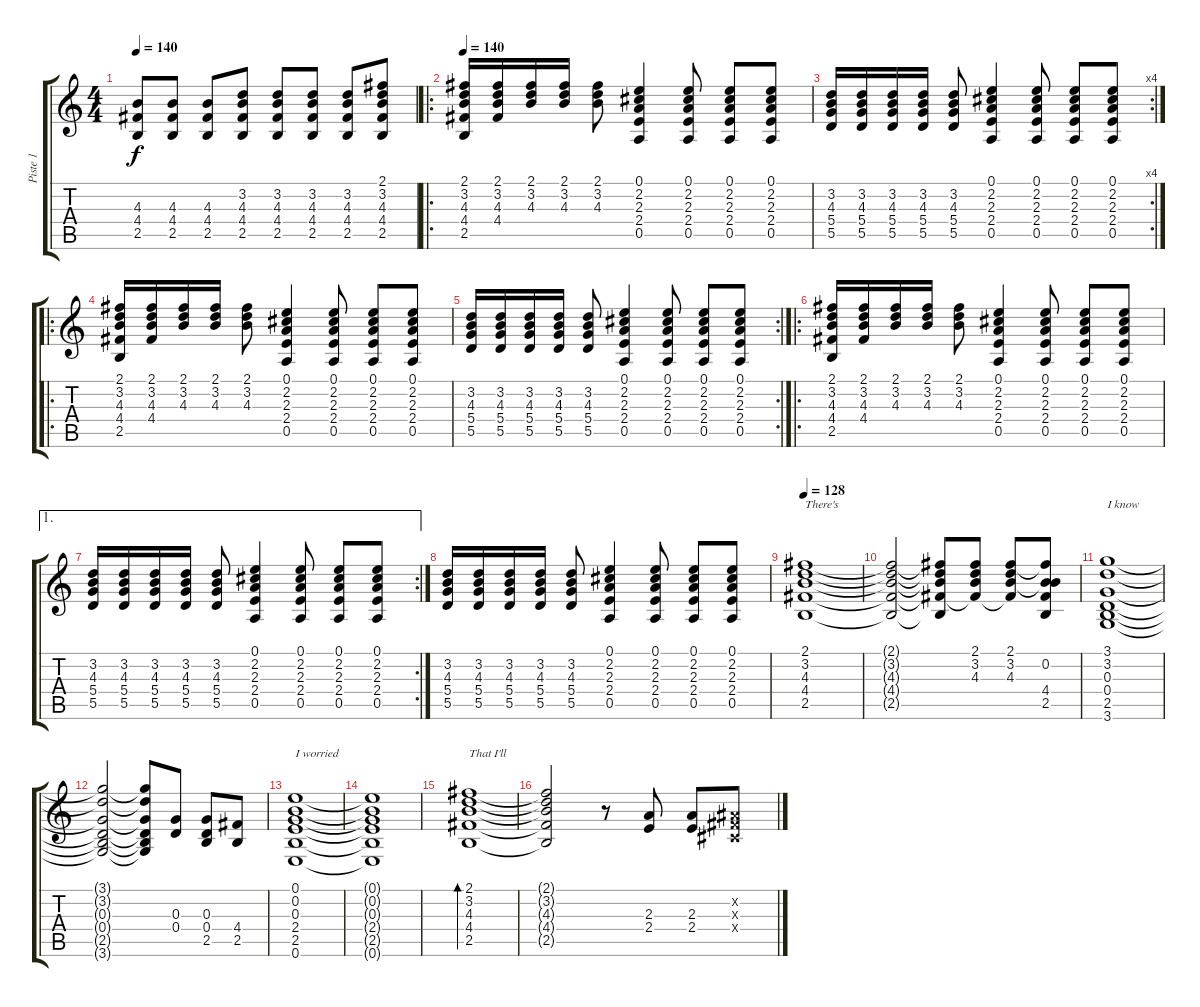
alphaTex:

\track ("Piste 1" "Piste 1") {instrument acousticguitarsteel}
\staff {score tabs}
\tuning (E4 B3 G3 D3 A2 E2) {hide}
\ts (4 4)
\tempo 140
\clef g2
\ks c
(4.3 4.4 2.5).8{dy f} (4.3 4.4 2.5).8 (4.3 4.4 2.5).8 (3.2 4.3 4.4 2.5).8 (3.2 4.3 4.4 2.5).8 (3.2 4.3 4.4 2.5).8 (3.2 4.3 4.4 2.5).8 (2.1 3.2 4.3 4.4 2.5).8 |
\ro
\tempo 140
(2.1 3.2 4.3 4.4 2.5).16 (2.1 3.2 4.3 4.4).16 (2.1 3.2 4.3).16 (2.1 3.2 4.3).16 (2.1 3.2 4.3).8 (0.1 2.2 2.3 2.4 0.5).4 (0.1 2.2 2.3 2.4 0.5).8 (0.1 2.2 2.3 2.4 0.5).8 (0.1 2.2 2.3 2.4 0.5).8 |
\rc 4
(3.2 4.3 5.4 5.5).16 (3.2 4.3 5.4 5.5).16 (3.2 4.3 5.4 5.5).16 (3.2 4.3 5.4 5.5).16 (3.2 4.3 5.4 5.5).8 (0.1 2.2 2.3 2.4 0.5).4 (0.1 2.2 2.3 2.4 0.5).8 (0.1 2.2 2.3 2.4 0.5).8 (0.1 2.2 2.3 2.4 0.5).8 |
\ro
(2.1 3.2 4.3 4.4 2.5).16 (2.1 3.2 4.3 4.4).16 (2.1 3.2 4.3).16 (2.1 3.2 4.3).16 (2.1 3.2 4.3).8 (0.1 2.2 2.3 2.4 0.5).4 (0.1 2.2 2.3 2.4 0.5).8 (0.1 2.2 2.3 2.4 0.5).8 (0.1 2.2 2.3 2.4 0.5).8 |
\rc 2
(3.2 4.3 5.4 5.5).16 (3.2 4.3 5.4 5.5).16 (3.2 4.3 5.4 5.5).16 (3.2 4.3 5.4 5.5).16 (3.2 4.3 5.4 5.5).8 (0.1 2.2 2.3 2.4 0.5).4 (0.1 2.2 2.3 2.4 0.5).8 (0.1 2.2 2.3 2.4 0.5).8 (0.1 2.2 2.3 2.4 0.5).8 |
\ro
(2.1 3.2 4.3 4.4 2.5).16 (2.1 3.2 4.3 4.4).16 (2.1 3.2 4.3).16 (2.1 3.2 4.3).16 (2.1 3.2 4.3).8 (0.1 2.2 2.3 2.4 0.5).4 (0.1 2.2 2.3 2.4 0.5).8 (0.1 2.2 2.3 2.4 0.5).8 (0.1 2.2 2.3 2.4 0.5).8 |
\ae 1
\rc 2
(3.2 4.3 5.4 5.5).16 (3.2 4.3 5.4 5.5).16 (3.2 4.3 5.4 5.5).16 (3.2 4.3 5.4 5.5).16 (3.2 4.3 5.4 5.5).8 (0.1 2.2 2.3 2.4 0.5).4 (0.1 2.2 2.3 2.4 0.5).8 (0.1 2.2 2.3 2.4 0.5).8 (0.1 2.2 2.3 2.4 0.5).8 |
(3.2 4.3 5.4 5.5).16 (3.2 4.3 5.4 5.5).16 (3.2 4.3 5.4 5.5).16 (3.2 4.3 5.4 5.5).16 (3.2 4.3 5.4 5.5).8 (0.1 2.2 2.3 2.4 0.5).4 (0.1 2.2 2.3 2.4 0.5).8 (0.1 2.2 2.3 2.4 0.5).8 (0.1 2.2 2.3 2.4 0.5).8 |
\tempo 128
(2.1 3.2 4.3 4.4 2.5).1{txt "There's"} |
(2.1{t} 3.2{t} 4.3{t} 4.4{t} 2.5{t}).2 (2.1{t} 3.2{t} 4.3{t} 4.4{t} 2.5{t}).8 (2.1 3.2 4.3 4.4{t}).8 (2.1 3.2 4.3 4.4{t}).8 (2.1{t} 0.2 4.3{t} 4.4 2.5).8 |
(3.1 3.2 0.3 0.4 2.5 3.6).1{txt "I know"} |
(3.1{t} 3.2{t} 0.3{t} 0.4{t} 2.5{t} 3.6{t}).2 (3.1{t} 3.2{t} 0.3{t} 0.4{t} 2.5{t} 3.6{t}).8 (0.3 0.4).8 (0.3 0.4 2.5).8 (4.4 2.5).8 |
(0.1 0.2 0.3 2.4 2.5 0.6).1{txt "I worried"} |
(0.1{t} 0.2{t} 0.3{t} 2.4{t} 2.5{t} 0.6{t}).1 |
(2.1 3.2 4.3 4.4 2.5).1{bd 60 txt "That I'll"} |
(2.1{t} 3.2{t} 4.3{t} 4.4{t} 2.5{t}).2 r.8 (2.3 2.4).8 (2.3 2.4).8 (-1.2{x} -1.3{x} -1.4{x}).8
